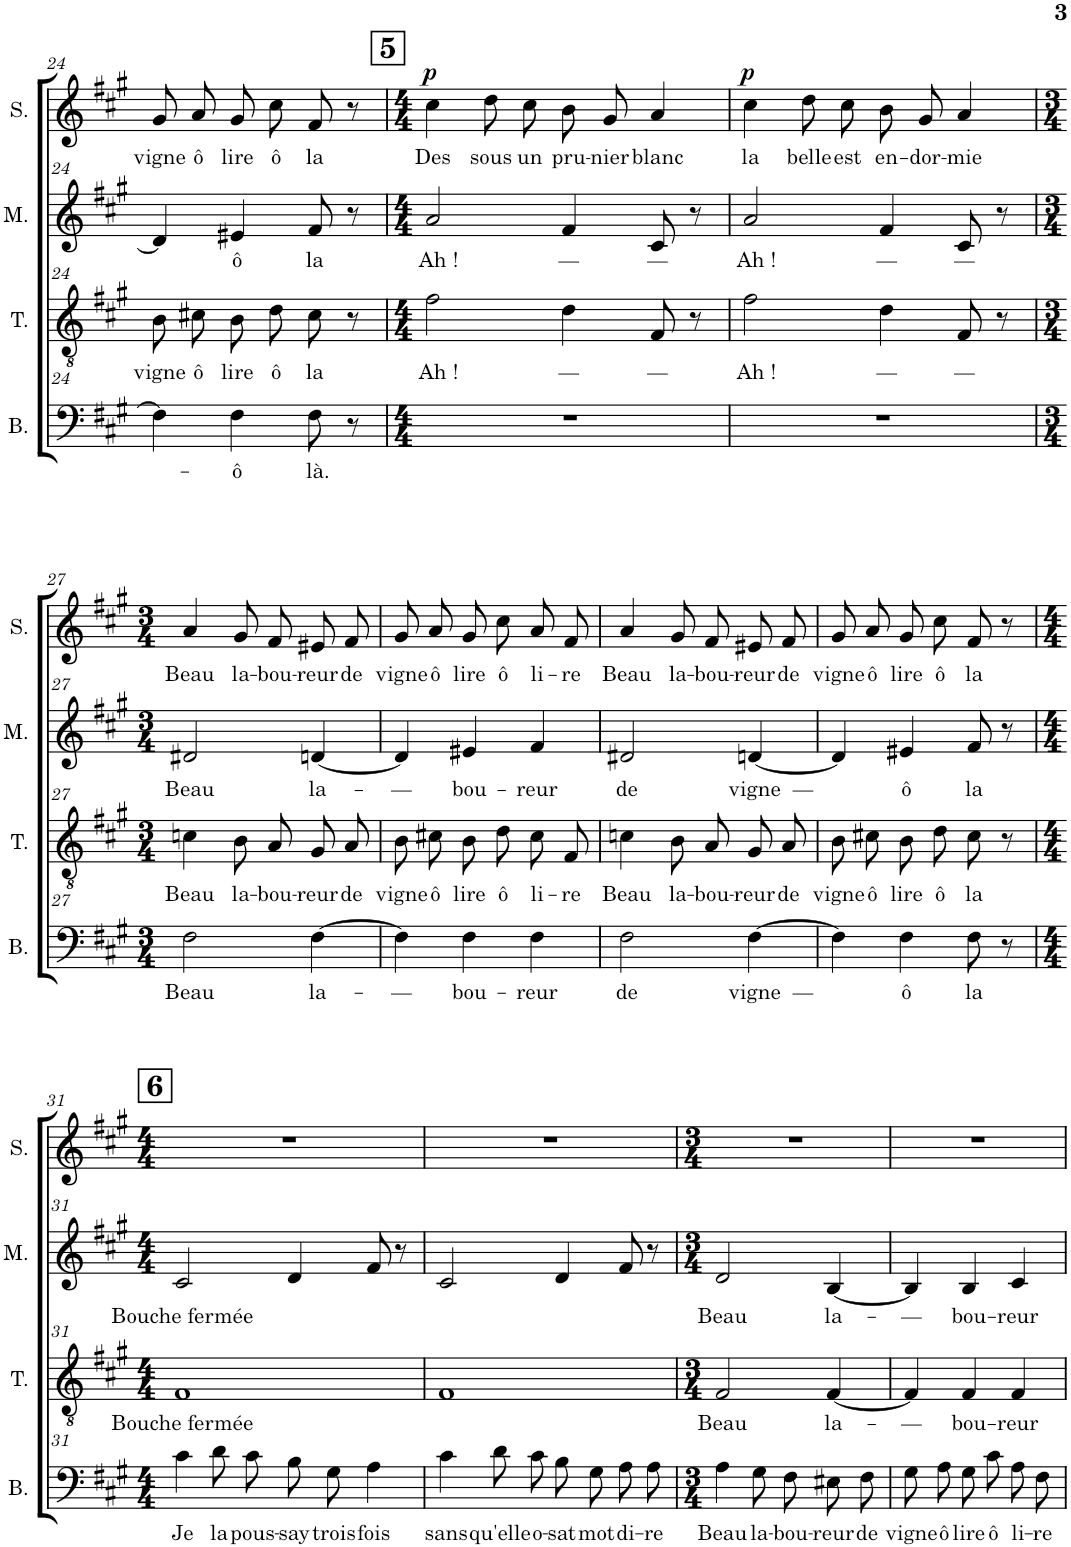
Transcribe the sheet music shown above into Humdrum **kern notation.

**kern	**text	**kern	**text	**kern	**text	**kern	**text	**dynam
*part4	*part4	*part3	*part3	*part2	*part2	*part1	*part1	*part1
*staff4	*staff4	*staff3	*staff3	*staff2	*staff2	*staff1	*staff1	*staff1
*I"Basse	*	*I"Ténor	*	*I"Mezzo	*	*I"Soprano	*	*
*I'B.	*	*I'T.	*	*I'M.	*	*I'S.	*	*
!!LO:PB:g=z
*clefF4	*	*clefGv2	*	*clefG2	*	*clefG2	*	*
*k[f#c#g#]	*	*k[f#c#g#]	*	*k[f#c#g#]	*	*k[f#c#g#]	*	*
*M3/4	*	*M3/4	*	*M3/4	*	*M3/4	*	*
=24	=24	=24	=24	=24	=24	=24	=24	=24
!	!	!	!LO:LY:b	!	!	!	!LO:LY:b	!
4F#\]	.	8B\L	vigne	4d/]	.	8g#/L	vigne	.
!	!	!	!LO:LY:b	!	!	!	!LO:LY:b	!
.	.	8c#X\J	ô	.	.	8a/J	ô	.
!	!LO:LY:b	!	!LO:LY:b	!	!LO:LY:b	!	!LO:LY:b	!
4F#\	-ô	8B\L	lire	4e#X/	ô	8g#/L	lire	.
!	!	!	!LO:LY:b	!	!	!	!LO:LY:b	!
.	.	8d\J	ô	.	.	8cc#/J	ô	.
!	!LO:LY:b	!	!LO:LY:b	!	!LO:LY:b	!	!LO:LY:b	!
8F#\	là.	8c#\	la	8f#/	la	8f#/	la	.
8r	.	8r	.	8r	.	8r	.	.
!!LO:REH:place=s1:a:B:cj:fs=14:t=5
=25	=25	=25	=25	=25	=25	=25	=25	=25
*M4/4	*	*M4/4	*	*M4/4	*	*M4/4	*	*
!	!	!	!LO:LY:b	!	!LO:LY:b	!	!LO:LY:b	!LO:DY:a
1r	.	2f#\	Ah !	2a/	Ah !	4cc#\	Des	p
!	!	!	!	!	!	!	!LO:LY:b	!
.	.	.	.	.	.	8dd\L	sous	.
!	!	!	!	!	!	!	!LO:LY:b	!
.	.	.	.	.	.	8cc#\J	un	.
!	!	!	!LO:LY:b	!	!LO:LY:b	!	!LO:LY:b	!
.	.	4d\	—	4f#/	—	8b/L	pru-	.
!	!	!	!	!	!	!	!LO:LY:b	!
.	.	.	.	.	.	8g#/J	-nier	.
!	!	!	!LO:LY:b	!	!LO:LY:b	!	!LO:LY:b	!
.	.	8F#/	—	8c#/	—	4a/	blanc	.
.	.	8r	.	8r	.	.	.	.
=26	=26	=26	=26	=26	=26	=26	=26	=26
!	!	!	!LO:LY:b	!	!LO:LY:b	!	!LO:LY:b	!LO:DY:a
1r	.	2f#\	Ah !	2a/	Ah !	4cc#\	la	p
!	!	!	!	!	!	!	!LO:LY:b	!
.	.	.	.	.	.	8dd\L	belle	.
!	!	!	!	!	!	!	!LO:LY:b	!
.	.	.	.	.	.	8cc#\J	est	.
!	!	!	!LO:LY:b	!	!LO:LY:b	!	!LO:LY:b	!
.	.	4d\	—	4f#/	—	8b/L	en-	.
!	!	!	!	!	!	!	!LO:LY:b	!
.	.	.	.	.	.	8g#/J	-dor-	.
!	!	!	!LO:LY:b	!	!LO:LY:b	!	!LO:LY:b	!
.	.	8F#/	—	8c#/	—	4a/	-mie	.
.	.	8r	.	8r	.	.	.	.
!!LO:LB:g=z
=27	=27	=27	=27	=27	=27	=27	=27	=27
*M3/4	*	*M3/4	*	*M3/4	*	*M3/4	*	*
!	!LO:LY:b	!	!LO:LY:b	!	!LO:LY:b	!	!LO:LY:b	!
2F#\	Beau	4cn\	Beau	2d#X/	Beau	4a/	Beau	.
!	!	!	!LO:LY:b	!	!	!	!LO:LY:b	!
.	.	8B/L	la-	.	.	8g#/L	la-	.
!	!	!	!LO:LY:b	!	!	!	!LO:LY:b	!
.	.	8A/J	-bou-	.	.	8f#/J	-bou-	.
!	!LO:LY:b	!	!LO:LY:b	!	!LO:LY:b	!	!LO:LY:b	!
[4F#\	la-	8G#/L	-reur	[4dn/	la-	8e#X/L	-reur	.
!	!	!	!LO:LY:b	!	!	!	!LO:LY:b	!
.	.	8A/J	de	.	.	8f#/J	de	.
=28	=28	=28	=28	=28	=28	=28	=28	=28
!	!LO:LY:b	!	!LO:LY:b	!	!LO:LY:b	!	!LO:LY:b	!
4F#\]	-—	8B\L	vigne	4d/]	-—	8g#/L	vigne	.
!	!	!	!LO:LY:b	!	!	!	!LO:LY:b	!
.	.	8c#X\J	ô	.	.	8a/J	ô	.
!	!LO:LY:b	!	!LO:LY:b	!	!LO:LY:b	!	!LO:LY:b	!
4F#\	bou-	8B\L	lire	4e#X/	bou-	8g#/L	lire	.
!	!	!	!LO:LY:b	!	!	!	!LO:LY:b	!
.	.	8d\J	ô	.	.	8cc#/J	ô	.
!	!LO:LY:b	!	!LO:LY:b	!	!LO:LY:b	!	!LO:LY:b	!
4F#\	-reur	8c#/L	li-	4f#/	-reur	8a/L	li-	.
!	!	!	!LO:LY:b	!	!	!	!LO:LY:b	!
.	.	8F#/J	-re	.	.	8f#/J	-re	.
=29	=29	=29	=29	=29	=29	=29	=29	=29
!	!LO:LY:b	!	!LO:LY:b	!	!LO:LY:b	!	!LO:LY:b	!
2F#\	de	4cn\	Beau	2d#X/	de	4a/	Beau	.
!	!	!	!LO:LY:b	!	!	!	!LO:LY:b	!
.	.	8B/L	la-	.	.	8g#/L	la-	.
!	!	!	!LO:LY:b	!	!	!	!LO:LY:b	!
.	.	8A/J	-bou-	.	.	8f#/J	-bou-	.
!	!LO:LY:b	!	!LO:LY:b	!	!LO:LY:b	!	!LO:LY:b	!
[4F#\	vigne —	8G#/L	-reur	[4dn/	vigne —	8e#X/L	-reur	.
!	!	!	!LO:LY:b	!	!	!	!LO:LY:b	!
.	.	8A/J	de	.	.	8f#/J	de	.
=30	=30	=30	=30	=30	=30	=30	=30	=30
!	!	!	!LO:LY:b	!	!	!	!LO:LY:b	!
4F#\]	.	8B\L	vigne	4d/]	.	8g#/L	vigne	.
!	!	!	!LO:LY:b	!	!	!	!LO:LY:b	!
.	.	8c#X\J	ô	.	.	8a/J	ô	.
!	!LO:LY:b	!	!LO:LY:b	!	!LO:LY:b	!	!LO:LY:b	!
4F#\	ô	8B\L	lire	4e#X/	ô	8g#/L	lire	.
!	!	!	!LO:LY:b	!	!	!	!LO:LY:b	!
.	.	8d\J	ô	.	.	8cc#/J	ô	.
!	!LO:LY:b	!	!LO:LY:b	!	!LO:LY:b	!	!LO:LY:b	!
8F#\	la	8c#\	la	8f#/	la	8f#/	la	.
8r	.	8r	.	8r	.	8r	.	.
!!LO:LB:g=z
!!LO:REH:place=s1:a:B:cj:fs=14:t=6
=31	=31	=31	=31	=31	=31	=31	=31	=31
*M4/4	*	*M4/4	*	*M4/4	*	*M4/4	*	*
!	!LO:LY:b	!	!LO:LY:b	!	!LO:LY:b	!	!	!
4c#\	Je	1F#	Bouche fermée	2c#/	Bouche fermée	1r	.	.
!	!LO:LY:b	!	!	!	!	!	!	!
8d\L	la	.	.	.	.	.	.	.
!	!LO:LY:b	!	!	!	!	!	!	!
8c#\J	pous-	.	.	.	.	.	.	.
!	!LO:LY:b	!	!	!	!	!	!	!
8B\L	-say	.	.	4d/	.	.	.	.
!	!LO:LY:b	!	!	!	!	!	!	!
8G#\J	trois	.	.	.	.	.	.	.
!	!LO:LY:b	!	!	!	!	!	!	!
4A\	fois	.	.	8f#/	.	.	.	.
.	.	.	.	8r	.	.	.	.
=32	=32	=32	=32	=32	=32	=32	=32	=32
!	!LO:LY:b	!	!	!	!	!	!	!
4c#\	sans	1F#	.	2c#/	.	1r	.	.
!	!LO:LY:b	!	!	!	!	!	!	!
8d\L	qu'elle	.	.	.	.	.	.	.
!	!LO:LY:b	!	!	!	!	!	!	!
8c#\J	o-	.	.	.	.	.	.	.
!	!LO:LY:b	!	!	!	!	!	!	!
8B\L	-sat	.	.	4d/	.	.	.	.
!	!LO:LY:b	!	!	!	!	!	!	!
8G#\J	mot	.	.	.	.	.	.	.
!	!LO:LY:b	!	!	!	!	!	!	!
8A\L	di-	.	.	8f#/	.	.	.	.
!	!LO:LY:b	!	!	!	!	!	!	!
8A\J	-re	.	.	8r	.	.	.	.
=33	=33	=33	=33	=33	=33	=33	=33	=33
*M3/4	*	*M3/4	*	*M3/4	*	*M3/4	*	*
!	!LO:LY:b	!	!LO:LY:b	!	!LO:LY:b	!	!	!
4A\	Beau	2F#/	Beau	2d/	Beau	2.r	.	.
!	!LO:LY:b	!	!	!	!	!	!	!
8G#\L	la-	.	.	.	.	.	.	.
!	!LO:LY:b	!	!	!	!	!	!	!
8F#\J	-bou-	.	.	.	.	.	.	.
!	!LO:LY:b	!	!LO:LY:b	!	!LO:LY:b	!	!	!
8E#X\L	-reur	[4F#/	la-	[4B/	la-	.	.	.
!	!LO:LY:b	!	!	!	!	!	!	!
8F#\J	de	.	.	.	.	.	.	.
=34	=34	=34	=34	=34	=34	=34	=34	=34
!	!LO:LY:b	!	!LO:LY:b	!	!LO:LY:b	!	!	!
8G#\L	vigne	4F#/]	-—	4B/]	-—	2.r	.	.
!	!LO:LY:b	!	!	!	!	!	!	!
8A\J	ô	.	.	.	.	.	.	.
!	!LO:LY:b	!	!LO:LY:b	!	!LO:LY:b	!	!	!
8G#\L	lire	4F#/	bou-	4B/	bou-	.	.	.
!	!LO:LY:b	!	!	!	!	!	!	!
8c#\J	ô	.	.	.	.	.	.	.
!	!LO:LY:b	!	!LO:LY:b	!	!LO:LY:b	!	!	!
8A\L	li-	4F#/	-reur	4c#/	-reur	.	.	.
!	!LO:LY:b	!	!	!	!	!	!	!
8F#\J	-re	.	.	.	.	.	.	.
=	=	=	=	=	=	=	=	=
*-	*-	*-	*-	*-	*-	*-	*-	*-
